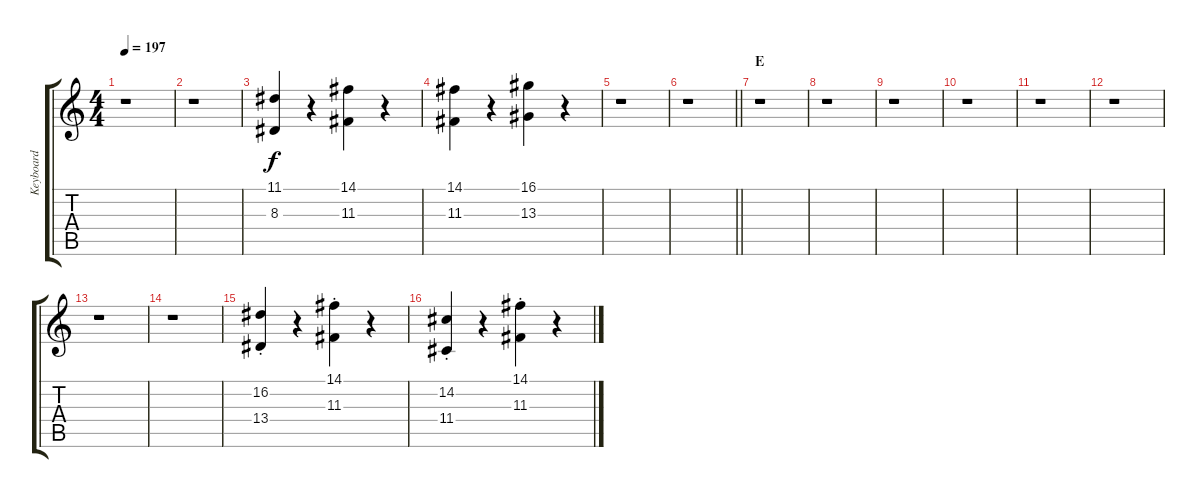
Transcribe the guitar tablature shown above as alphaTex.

\track ("Keyboard" "Keyboard") {instrument lead3calliope}
\staff {score tabs}
\tuning (E4 B3 G3 D3 A2 E2) {hide}
\ts (4 4)
\tempo 197
\clef g2
\ks c
r.1{dy f} |
r.1 |
(11.1 8.3).4 r.4 (14.1 11.3).4 r.4 |
(14.1 11.3).4 r.4 (16.1 13.3).4 r.4 |
r.1 |
\barLineRight lightlight
r.1 |
\section ("" "E")
r.1 |
r.1 |
r.1 |
r.1 |
r.1 |
r.1 |
r.1 |
r.1 |
(16.2{st} 13.4{st}).4 r.4 (14.1{st} 11.3{st}).4 r.4 |
(14.2{st} 11.4{st}).4 r.4 (14.1{st} 11.3{st}).4 r.4
